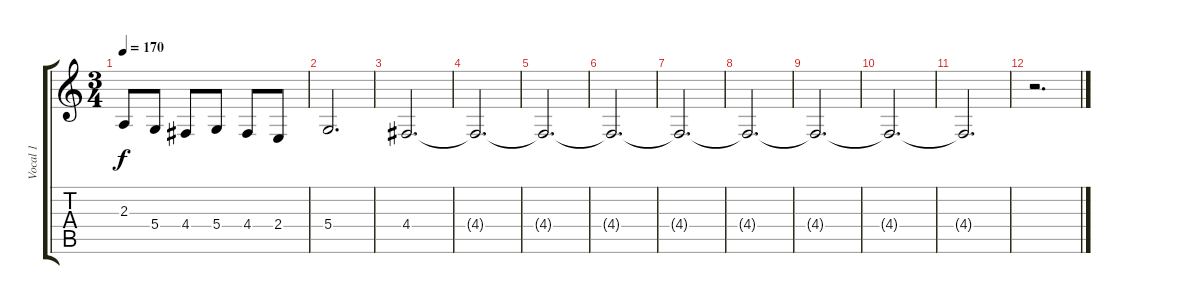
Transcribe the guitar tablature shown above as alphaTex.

\track ("Vocal 1" "Vocal 1") {instrument synthvoice}
\staff {score tabs}
\tuning (E4 B3 G3 D3 A2 E2) {hide}
\ts (3 4)
\tempo 170
\clef g2
\ks c
2.3.8{dy f} 5.4.8 4.4.8 5.4.8 4.4.8 2.4.8 |
5.4.2{d} |
4.4.2{d} |
4.4{t}.2{d} |
4.4{t}.2{d volume 0} |
4.4{t}.2{d} |
4.4{t}.2{d} |
4.4{t}.2{d} |
4.4{t}.2{d} |
4.4{t}.2{d} |
4.4{t}.2{d} |
r.2{d}
